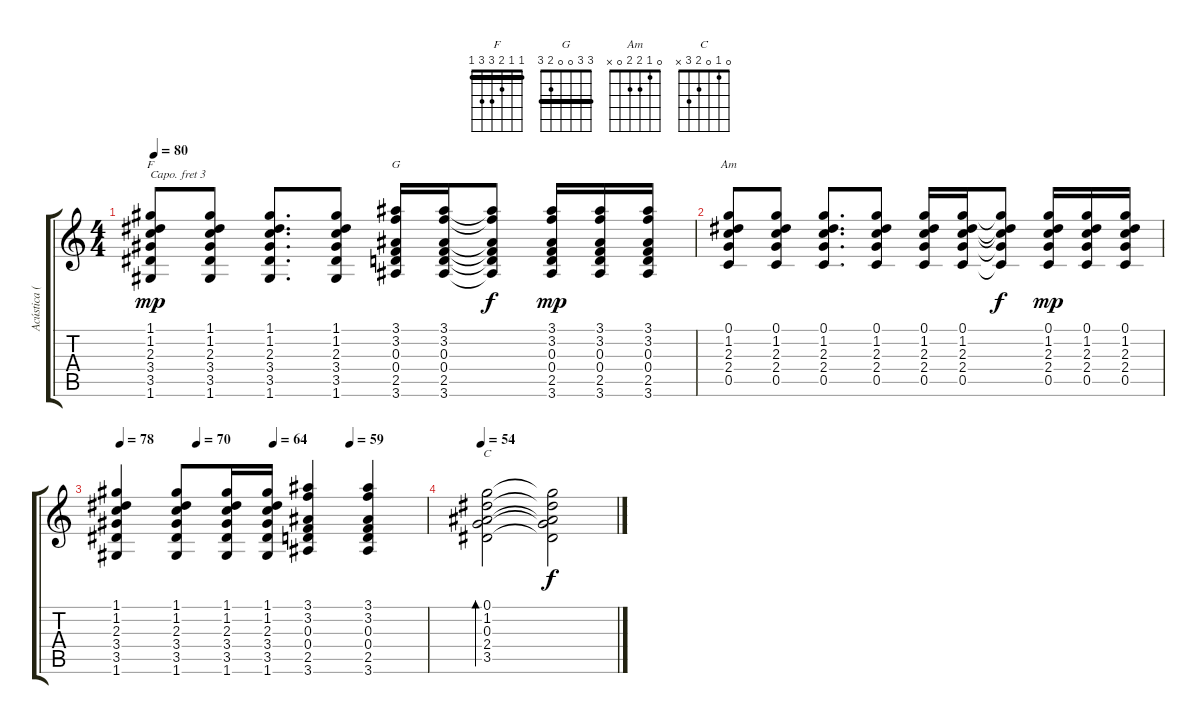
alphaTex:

\track ("Acústica (Accoustic)" "Acústica (") {instrument acousticguitarsteel}
\staff {score tabs}
\capo 3
\tuning (E4 B3 G3 D3 A2 E2) {hide}
\chord ("F" 1 1 2 3 3 1) {barre 1}
\chord ("G" 3 3 0 0 2 3) {barre 3}
\chord ("Am" 0 1 2 2 0 x)
\chord ("C" 0 1 0 2 3 x)
\ts (4 4)
\tempo 80
\clef g2
\ks c
(1.1 1.2 2.3 3.4 3.5 1.6).8{ch "F" dy mp} (1.1 1.2 2.3 3.4 3.5 1.6).8 (1.1 1.2 2.3 3.4 3.5 1.6).8{d} (1.1 1.2 2.3 3.4 3.5 1.6).8 (3.1 3.2 0.3 0.4 2.5 3.6).16{ch "G"} (3.1 3.2 0.3 0.4 2.5 3.6).16 (3.1{t} 3.2{t} 0.3{t} 0.4{t} 2.5{t} 3.6{t}).8{dy f} (3.1 3.2 0.3 0.4 2.5 3.6).16{dy mp} (3.1 3.2 0.3 0.4 2.5 3.6).16 (3.1 3.2 0.3 0.4 2.5 3.6).16 |
(0.1 1.2 2.3 2.4 0.5).8{ch "Am"} (0.1 1.2 2.3 2.4 0.5).8 (0.1 1.2 2.3 2.4 0.5).8{d} (0.1 1.2 2.3 2.4 0.5).8 (0.1 1.2 2.3 2.4 0.5).16 (0.1 1.2 2.3 2.4 0.5).16 (0.1{t} 1.2{t} 2.3{t} 2.4{t} 0.5{t}).8{dy f} (0.1 1.2 2.3 2.4 0.5).16{dy mp} (0.1 1.2 2.3 2.4 0.5).16 (0.1 1.2 2.3 2.4 0.5).16 |
\tempo 78
\tempo (70 0.25)
\tempo (64 0.5)
\tempo (59 0.75)
(1.1 1.2 2.3 3.4 3.5 1.6).4 (1.1 1.2 2.3 3.4 3.5 1.6).8 (1.1 1.2 2.3 3.4 3.5 1.6).16 (1.1 1.2 2.3 3.4 3.5 1.6).16 (3.1 3.2 0.3 0.4 2.5 3.6).4 (3.1 3.2 0.3 0.4 2.5 3.6).4 |
\tempo 54
(0.1 1.2 0.3 2.4 3.5).2{bd 240 ch "C"} (0.1{t} 1.2{t} 0.3{t} 2.4{t} 3.5{t}).2{dy f}
